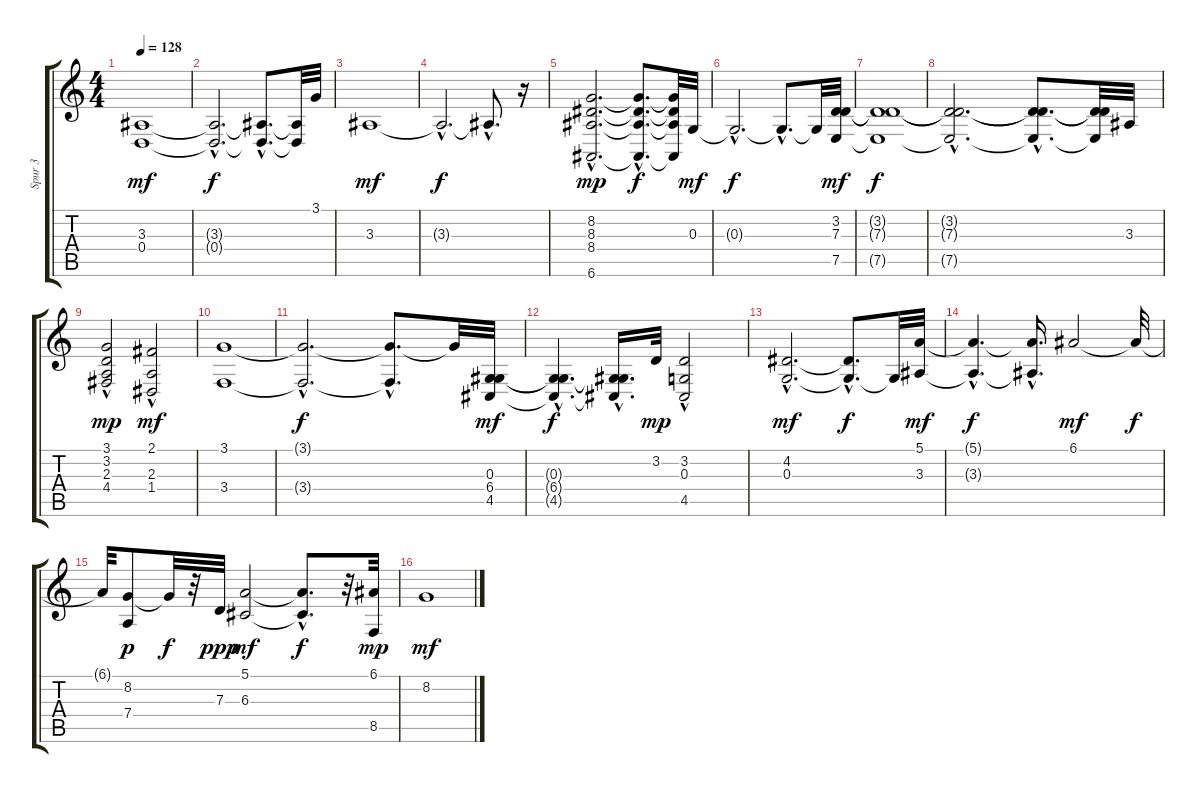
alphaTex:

\track ("Spur 3" "Spur 3") {instrument synthbrass2}
\staff {score tabs}
\tuning (E4 B3 G3 D3 A2 E2) {hide}
\ts (4 4)
\tempo 128
\clef g2
\ks c
(3.3 0.4).1{dy mf} |
(3.3{hac t} 0.4{hac t}).2{d dy f} (3.3{hac t} 0.4{hac t}).8{d} (3.3{t} 0.4{t}).32 3.1.32 |
3.3.1{dy mf} |
3.3{hac t}.2{d dy f} 3.3{hac t}.8{d} r.16 |
(8.2{hac} 8.3{hac} 8.4{hac} 6.6{hac}).2{d dy mp} (8.2{hac t} 8.3{hac t} 8.4{hac t} 6.6{hac t}).8{d dy f} (8.2{t} 8.3{t} 8.4{t} 6.6{t}).32 0.3.32{dy mf} |
0.3{hac t}.2{d dy f} 0.3{hac t}.8{d} 0.3{t}.32 (3.2 7.3 7.5).32{dy mf} |
(3.2{t} 7.3{t} 7.5{t}).1{dy f} |
(3.2{hac t} 7.3{hac t} 7.5{hac t}).2{d} (3.2{hac t} 7.3{hac t} 7.5{hac t}).8{d} (3.2{t} 7.3{t} 7.5{t}).32 3.3.32 |
(3.1 3.2{hac} 2.3{hac} 4.4).2{dy mp} (2.1 2.3 1.4{hac}).2{dy mf} |
(3.1 3.4).1 |
(3.1{hac t} 3.4{hac t}).2{d dy f} (3.1{hac t} 3.4{t}).8{d} 3.1{t}.32 (0.3 6.4 4.5).32{dy mf} |
(0.3{hac t} 6.4{hac t} 4.5{hac t}).4{d dy f} (0.3{t} 6.4{hac t} 4.5{t}).16{d} 3.2.32{dy mp} (3.2 0.3{hac} 4.5{hac}).2 |
(4.2{hac} 0.3{hac}).2{d dy mf} (4.2{t} 0.3{hac t}).8{d dy f} 0.3{t}.32 (5.1 3.3).32{dy mf} |
(5.1{hac t} 3.3{hac t}).4{d dy f} (5.1{hac t} 3.3{t}).16{d} 6.1.2{dy mf} 6.1{t}.32{dy f} |
6.1{t}.32 (8.2 7.4).8{dy p} 8.2{t}.32{dy f} r.32 7.3.32{dy ppp} (5.1 6.3).2{dy mf} (5.1{hac t} 6.3{t}).8{d dy f} r.32 (6.1 8.5).32{dy mp} |
8.2.1{dy mf}
